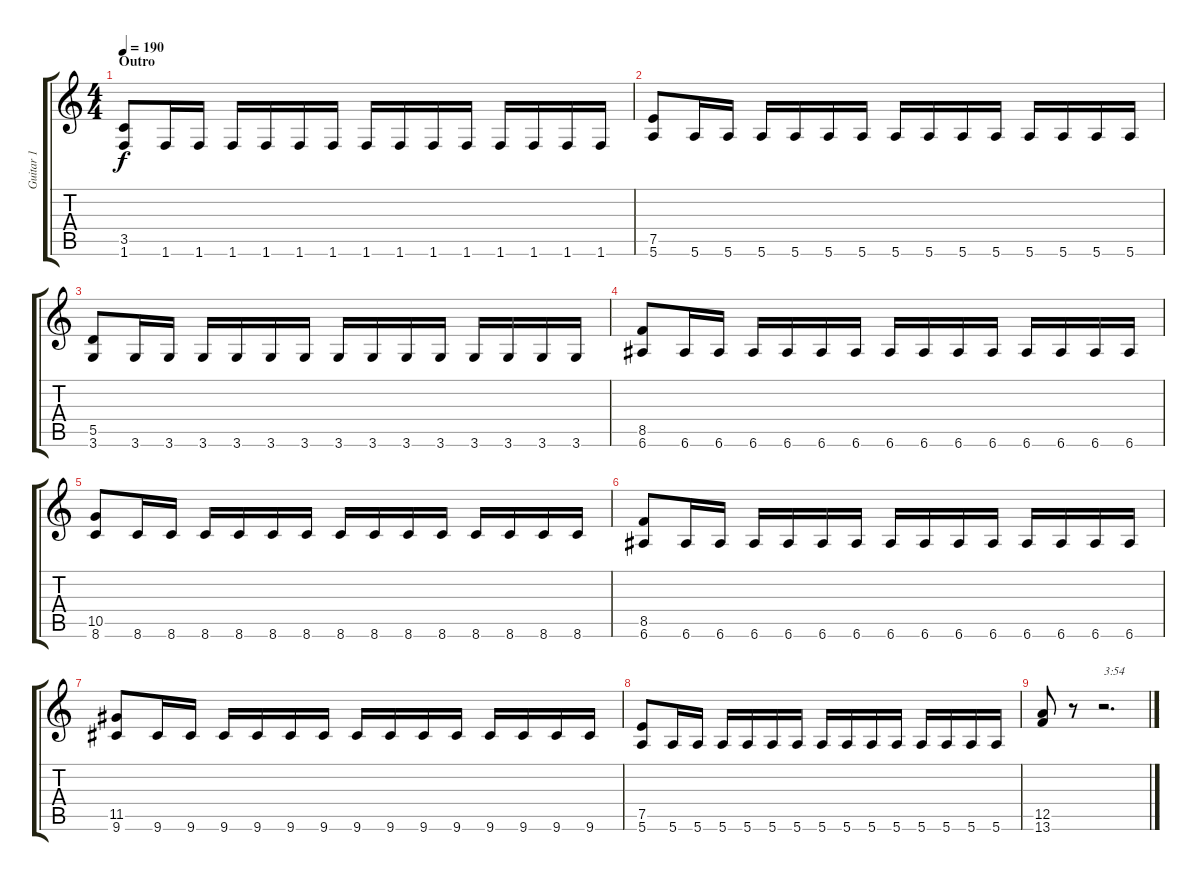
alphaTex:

\track ("Guitar 1" "Guitar 1") {instrument distortionguitar}
\staff {score tabs}
\tuning (E4 B3 G3 D3 A2 E2) {hide}
\ts (4 4)
\section ("" "Outro")
\tempo 190
\clef g2
\ks c
(3.5 1.6).8{dy f} 1.6.16 1.6.16 1.6.16 1.6.16 1.6.16 1.6.16 1.6.16 1.6.16 1.6.16 1.6.16 1.6.16 1.6.16 1.6.16 1.6.16 |
(7.5 5.6).8 5.6.16 5.6.16 5.6.16 5.6.16 5.6.16 5.6.16 5.6.16 5.6.16 5.6.16 5.6.16 5.6.16 5.6.16 5.6.16 5.6.16 |
(5.5 3.6).8 3.6.16 3.6.16 3.6.16 3.6.16 3.6.16 3.6.16 3.6.16 3.6.16 3.6.16 3.6.16 3.6.16 3.6.16 3.6.16 3.6.16 |
(8.5 6.6).8 6.6.16 6.6.16 6.6.16 6.6.16 6.6.16 6.6.16 6.6.16 6.6.16 6.6.16 6.6.16 6.6.16 6.6.16 6.6.16 6.6.16 |
(10.5 8.6).8 8.6.16 8.6.16 8.6.16 8.6.16 8.6.16 8.6.16 8.6.16 8.6.16 8.6.16 8.6.16 8.6.16 8.6.16 8.6.16 8.6.16 |
(8.5 6.6).8 6.6.16 6.6.16 6.6.16 6.6.16 6.6.16 6.6.16 6.6.16 6.6.16 6.6.16 6.6.16 6.6.16 6.6.16 6.6.16 6.6.16 |
(11.5 9.6).8 9.6.16 9.6.16 9.6.16 9.6.16 9.6.16 9.6.16 9.6.16 9.6.16 9.6.16 9.6.16 9.6.16 9.6.16 9.6.16 9.6.16 |
(7.5 5.6).8 5.6.16 5.6.16 5.6.16 5.6.16 5.6.16 5.6.16 5.6.16 5.6.16 5.6.16 5.6.16 5.6.16 5.6.16 5.6.16 5.6.16 |
(12.5 13.6).8 r.8 r.2{d txt "3:54"}
